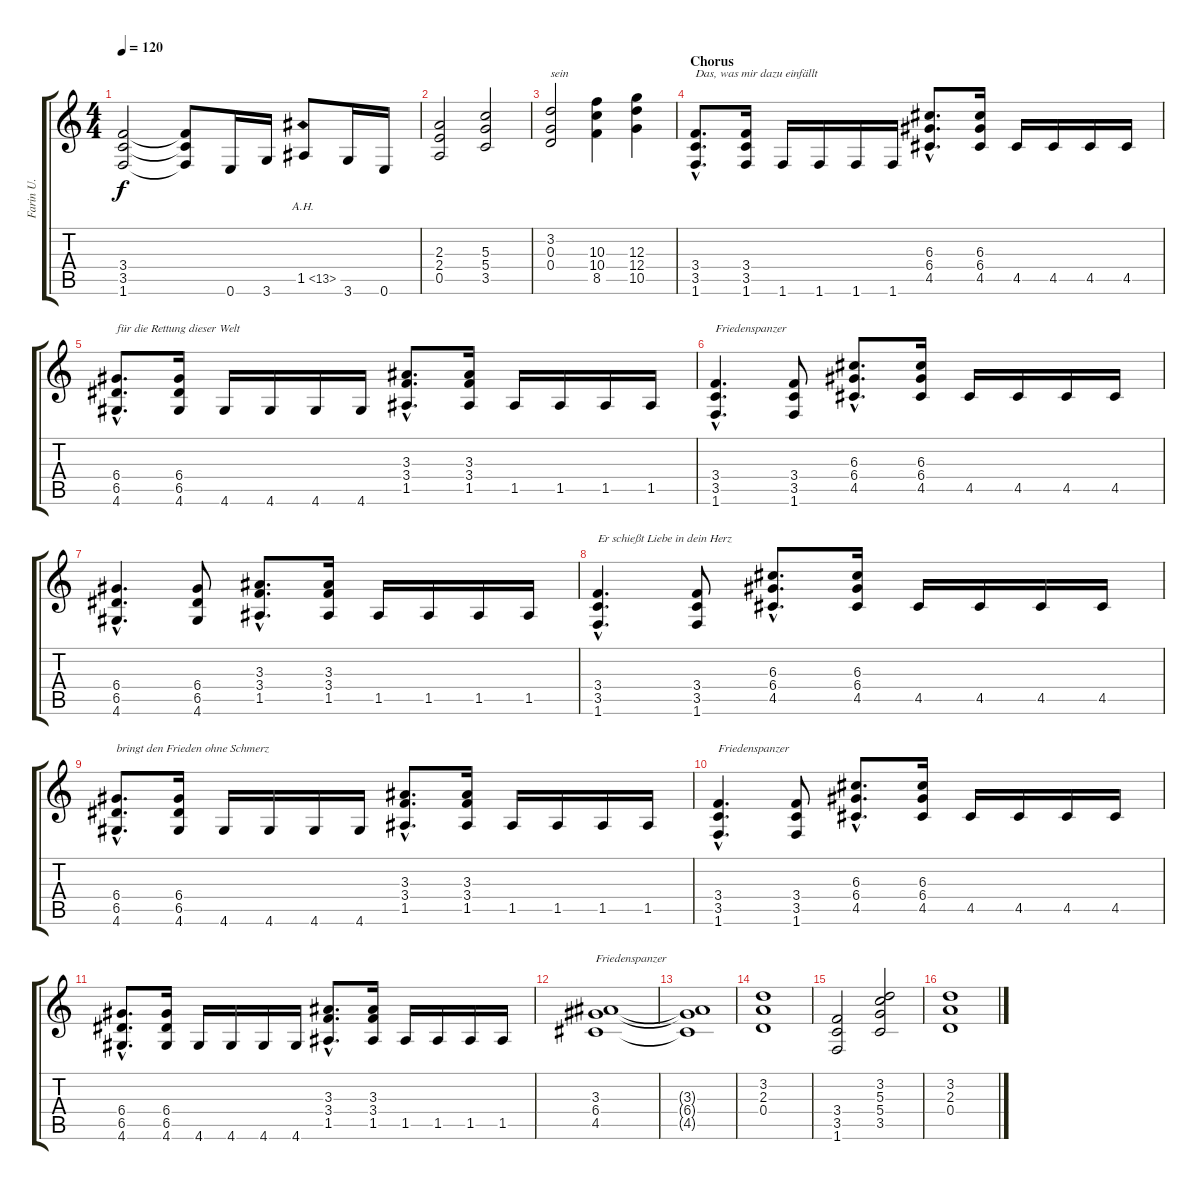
\track ("Farin U." "Farin U.") {instrument distortionguitar}
\staff {score tabs}
\tuning (E4 B3 G3 D3 A2 E2) {hide}
\ts (4 4)
\tempo 120
\clef g2
\ks c
(3.4 3.5 1.6).2{dy f} (3.4{t} 3.5{t} 1.6{t}).8 0.6.16 3.6.16 1.5{ah 12}.8 3.6.16 0.6.16 |
(2.3 2.4 0.5).2 (5.3 5.4 3.5).2 |
(3.2 0.3 0.4).2{txt "sein"} (10.3 10.4 8.5).4 (12.3 12.4 10.5).4 |
\section ("" "Chorus")
(3.4{hac} 3.5{hac} 1.6{hac}).8{d txt "Das, was mir dazu einfällt"} (3.4 3.5 1.6).16 1.6.16 1.6.16 1.6.16 1.6.16 (6.3{hac} 6.4{hac} 4.5{hac}).8{d} (6.3 6.4 4.5).16 4.5.16 4.5.16 4.5.16 4.5.16 |
(6.4{hac} 6.5 4.6{hac}).8{d txt "für die Rettung dieser Welt"} (6.4 6.5 4.6).16 4.6.16 4.6.16 4.6.16 4.6.16 (3.3{hac} 3.4{hac} 1.5{hac}).8{d} (3.3 3.4 1.5).16 1.5.16 1.5.16 1.5.16 1.5.16 |
(3.4{hac} 3.5{hac} 1.6{hac}).4{d txt "Friedenspanzer"} (3.4 3.5 1.6).8 (6.3{hac} 6.4{hac} 4.5{hac}).8{d} (6.3 6.4 4.5).16 4.5.16 4.5.16 4.5.16 4.5.16 |
(6.4{hac} 6.5{hac} 4.6{hac}).4{d} (6.4 6.5 4.6).8 (3.3{hac} 3.4{hac} 1.5{hac}).8{d} (3.3 3.4 1.5).16 1.5.16 1.5.16 1.5.16 1.5.16 |
(3.4{hac} 3.5{hac} 1.6{hac}).4{d txt "Er schießt Liebe in dein Herz"} (3.4 3.5 1.6).8 (6.3{hac} 6.4{hac} 4.5{hac}).8{d} (6.3 6.4 4.5).16 4.5.16 4.5.16 4.5.16 4.5.16 |
(6.4{hac} 6.5{hac} 4.6{hac}).8{d txt "bringt den Frieden ohne Schmerz"} (6.4 6.5 4.6).16 4.6.16 4.6.16 4.6.16 4.6.16 (3.3{hac} 3.4{hac} 1.5{hac}).8{d} (3.3 3.4 1.5).16 1.5.16 1.5.16 1.5.16 1.5.16 |
(3.4{hac} 3.5{hac} 1.6{hac}).4{d txt "Friedenspanzer"} (3.4 3.5 1.6).8 (6.3{hac} 6.4{hac} 4.5{hac}).8{d} (6.3 6.4 4.5).16 4.5.16 4.5.16 4.5.16 4.5.16 |
(6.4{hac} 6.5{hac} 4.6{hac}).8{d} (6.4 6.5 4.6).16 4.6.16 4.6.16 4.6.16 4.6.16 (3.3{hac} 3.4{hac} 1.5{hac}).8{d} (3.3 3.4 1.5).16 1.5.16 1.5.16 1.5.16 1.5.16 |
(3.3 6.4 4.5).1{txt "Friedenspanzer"} |
(3.3{t} 6.4{t} 4.5{t}).1 |
(3.2 2.3 0.4).1{volume 13} |
(3.4 3.5 1.6).2 (3.2 5.3 5.4 3.5).2 |
(3.2 2.3 0.4).1
